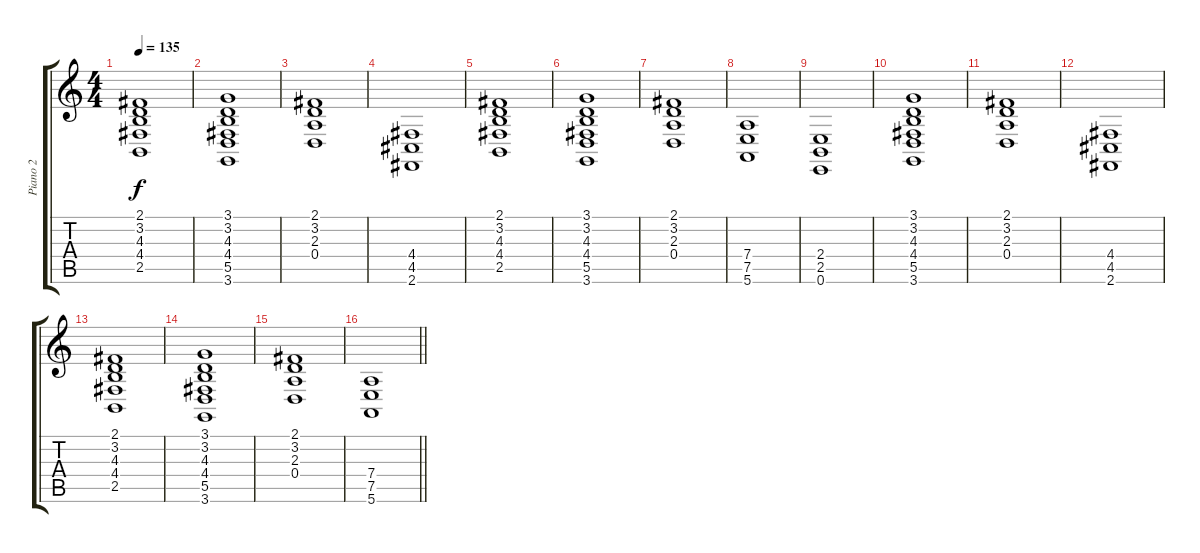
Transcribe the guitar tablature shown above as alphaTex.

\track ("Piano 2" "Piano 2") {instrument brightacousticpiano}
\staff {score tabs}
\tuning (E4 B3 G3 D3 A2 E2) {hide}
\ts (4 4)
\tempo 135
\clef g2
\ks c
(2.1 3.2 4.3 4.4 2.5).1{dy f} |
(3.1 3.2 4.3 4.4 5.5 3.6).1 |
(2.1 3.2 2.3 0.4).1 |
(4.4 4.5 2.6).1 |
(2.1 3.2 4.3 4.4 2.5).1 |
(3.1 3.2 4.3 4.4 5.5 3.6).1 |
(2.1 3.2 2.3 0.4).1 |
(7.4 7.5 5.6).1 |
(2.4 2.5 0.6).1 |
(3.1 3.2 4.3 4.4 5.5 3.6).1 |
(2.1 3.2 2.3 0.4).1 |
(4.4 4.5 2.6).1 |
(2.1 3.2 4.3 4.4 2.5).1 |
(3.1 3.2 4.3 4.4 5.5 3.6).1 |
(2.1 3.2 2.3 0.4).1 |
\barLineRight lightlight
(7.4 7.5 5.6).1
